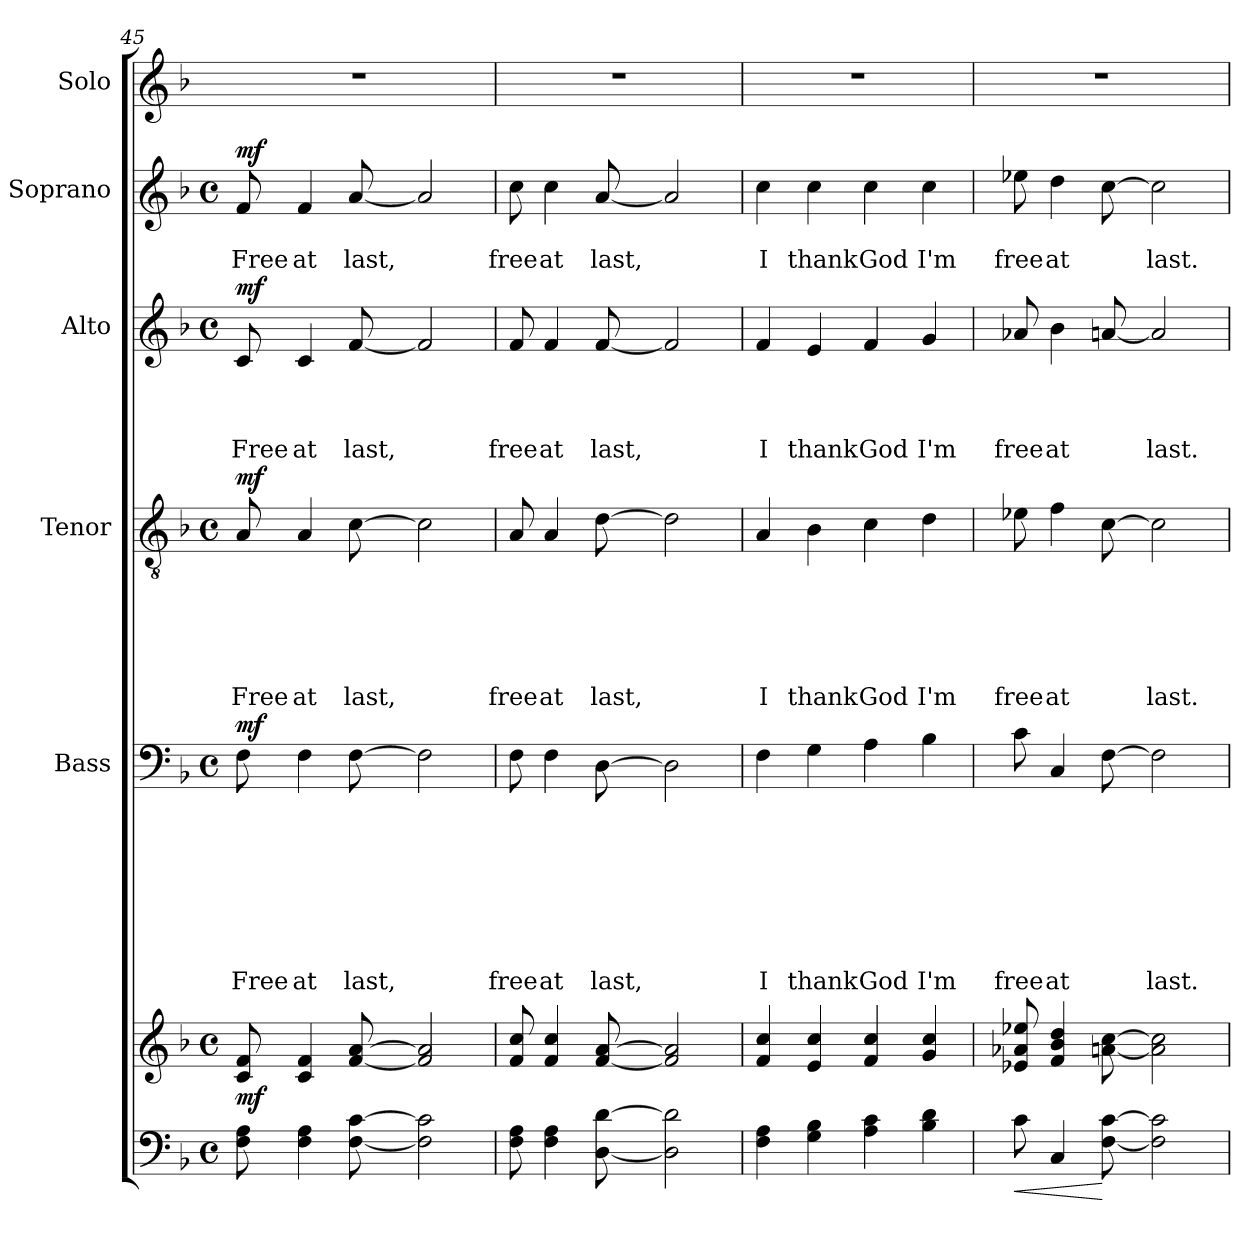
**kern	**dynam	**kern	**dynam	**kern	**text	**text	**text	**text	**text	**text	**text	**text	**dynam	**kern	**text	**text	**text	**text	**text	**text	**dynam	**kern	**text	**text	**text	**text	**dynam	**kern	**text	**text	**dynam	**kern
*part7	*part7	*part6	*part6	*part5	*part5	*part5	*part5	*part5	*part5	*part5	*part5	*part5	*part5	*part4	*part4	*part4	*part4	*part4	*part4	*part4	*part4	*part3	*part3	*part3	*part3	*part3	*part3	*part2	*part2	*part2	*part2	*part1
*staff7	*staff7	*staff6	*staff6	*staff5	*staff5	*staff5	*staff5	*staff5	*staff5	*staff5	*staff5	*staff5	*staff5	*staff4	*staff4	*staff4	*staff4	*staff4	*staff4	*staff4	*staff4	*staff3	*staff3	*staff3	*staff3	*staff3	*staff3	*staff2	*staff2	*staff2	*staff2	*staff1
*	*	*	*	*I"Bass	*	*	*	*	*	*	*	*	*	*I"Tenor	*	*	*	*	*	*	*	*I"Alto	*	*	*	*	*	*I"Soprano	*	*	*	*I"Solo
*	*	*	*	*I'B	*	*	*	*	*	*	*	*	*	*I'T	*	*	*	*	*	*	*	*I'A	*	*	*	*	*	*I'S	*	*	*	*I'Solo
!!LO:PB:g=z
*clefF4	*	*clefG2	*	*clefF4	*	*	*	*	*	*	*	*	*	*clefGv2	*	*	*	*	*	*	*	*clefG2	*	*	*	*	*	*clefG2	*	*	*	*clefG2
*k[b-]	*	*k[b-]	*	*k[b-]	*	*	*	*	*	*	*	*	*	*k[b-]	*	*	*	*	*	*	*	*k[b-]	*	*	*	*	*	*k[b-]	*	*	*	*k[b-]
*F:	*	*F:	*	*F:	*	*	*	*	*	*	*	*	*	*F:	*	*	*	*	*	*	*	*F:	*	*	*	*	*	*F:	*	*	*	*F:
*M4/4	*	*M4/4	*	*M4/4	*	*	*	*	*	*	*	*	*	*M4/4	*	*	*	*	*	*	*	*M4/4	*	*	*	*	*	*M4/4	*	*	*	*
*met(c)	*	*met(c)	*	*met(c)	*	*	*	*	*	*	*	*	*	*met(c)	*	*	*	*	*	*	*	*met(c)	*	*	*	*	*	*met(c)	*	*	*	*
=45	=45	=45	=45	=45	=45	=45	=45	=45	=45	=45	=45	=45	=45	=45	=45	=45	=45	=45	=45	=45	=45	=45	=45	=45	=45	=45	=45	=45	=45	=45	=45	=45
!	!	!	!LO:DY:b	!	!	!	!	!	!	!	!	!LO:LY:b	!LO:DY:a	!	!	!	!	!	!	!LO:LY:b	!LO:DY:a	!	!	!	!	!LO:LY:b	!LO:DY:a	!	!	!LO:LY:b	!LO:DY:a	!
8F\ 8A\	.	8c/ 8f/	mf	8F\	.	.	.	.	.	.	.	Free	mf	8A/	.	.	.	.	.	Free	mf	8c/	.	.	.	Free	mf	8f/	.	Free	mf	1r
!	!	!	!	!	!	!	!	!	!	!	!	!LO:LY:b	!	!	!	!	!	!	!	!LO:LY:b	!	!	!	!	!	!LO:LY:b	!	!	!	!LO:LY:b	!	!
4F\ 4A\	.	4c/ 4f/	.	4F\	.	.	.	.	.	.	.	at	.	4A/	.	.	.	.	.	at	.	4c/	.	.	.	at	.	4f/	.	at	.	.
!	!	!	!	!	!	!	!	!	!	!	!	!LO:LY:b	!	!	!	!	!	!	!	!LO:LY:b	!	!	!	!	!	!LO:LY:b	!	!	!	!LO:LY:b	!	!
[<8F\ [>8c\	.	[<8f/ [>8a/	.	[>8F\	.	.	.	.	.	.	.	last,	.	[>8c\	.	.	.	.	.	last,	.	[<8f/	.	.	.	last,	.	[<8a/	.	last,	.	.
2F\] 2c\]	.	2f/] 2a/]	.	2F\]	.	.	.	.	.	.	.	.	.	2c\]	.	.	.	.	.	.	.	2f/]	.	.	.	.	.	2a/]	.	.	.	.
=46	=46	=46	=46	=46	=46	=46	=46	=46	=46	=46	=46	=46	=46	=46	=46	=46	=46	=46	=46	=46	=46	=46	=46	=46	=46	=46	=46	=46	=46	=46	=46	=46
!	!	!	!	!	!	!	!	!	!	!	!	!LO:LY:b	!	!	!	!	!	!	!	!LO:LY:b	!	!	!	!	!	!LO:LY:b	!	!	!	!LO:LY:b	!	!
8F\ 8A\	.	8f/ 8cc/	.	8F\	.	.	.	.	.	.	.	free	.	8A/	.	.	.	.	.	free	.	8f/	.	.	.	free	.	8cc\	.	free	.	1r
!	!	!	!	!	!	!	!	!	!	!	!	!LO:LY:b	!	!	!	!	!	!	!	!LO:LY:b	!	!	!	!	!	!LO:LY:b	!	!	!	!LO:LY:b	!	!
4F\ 4A\	.	4f/ 4cc/	.	4F\	.	.	.	.	.	.	.	at	.	4A/	.	.	.	.	.	at	.	4f/	.	.	.	at	.	4cc\	.	at	.	.
!	!	!	!	!	!	!	!	!	!	!	!	!LO:LY:b	!	!	!	!	!	!	!	!LO:LY:b	!	!	!	!	!	!LO:LY:b	!	!	!	!LO:LY:b	!	!
[<8D\ [>8d\	.	[<8f/ [>8a/	.	[>8D\	.	.	.	.	.	.	.	last,	.	[>8d\	.	.	.	.	.	last,	.	[<8f/	.	.	.	last,	.	[<8a/	.	last,	.	.
2D\] 2d\]	.	2f/] 2a/]	.	2D\]	.	.	.	.	.	.	.	.	.	2d\]	.	.	.	.	.	.	.	2f/]	.	.	.	.	.	2a/]	.	.	.	.
=47	=47	=47	=47	=47	=47	=47	=47	=47	=47	=47	=47	=47	=47	=47	=47	=47	=47	=47	=47	=47	=47	=47	=47	=47	=47	=47	=47	=47	=47	=47	=47	=47
!	!	!	!	!	!	!	!	!	!	!	!	!LO:LY:b	!	!	!	!	!	!	!	!LO:LY:b	!	!	!	!	!	!LO:LY:b	!	!	!	!LO:LY:b	!	!
4F\ 4A\	.	4f/ 4cc/	.	4F\	.	.	.	.	.	.	.	I	.	4A/	.	.	.	.	.	I	.	4f/	.	.	.	I	.	4cc\	.	I	.	1r
!	!	!	!	!	!	!	!	!	!	!	!	!LO:LY:b	!	!	!	!	!	!	!	!LO:LY:b	!	!	!	!	!	!LO:LY:b	!	!	!	!LO:LY:b	!	!
4G\ 4B-\	.	4e/ 4cc/	.	4G\	.	.	.	.	.	.	.	thank	.	4B-\	.	.	.	.	.	thank	.	4e/	.	.	.	thank	.	4cc\	.	thank	.	.
!	!	!	!	!	!	!	!	!	!	!	!	!LO:LY:b	!	!	!	!	!	!	!	!LO:LY:b	!	!	!	!	!	!LO:LY:b	!	!	!	!LO:LY:b	!	!
4A\ 4c\	.	4f/ 4cc/	.	4A\	.	.	.	.	.	.	.	God	.	4c\	.	.	.	.	.	God	.	4f/	.	.	.	God	.	4cc\	.	God	.	.
!	!	!	!	!	!	!	!	!	!	!	!	!LO:LY:b	!	!	!	!	!	!	!	!LO:LY:b	!	!	!	!	!	!LO:LY:b	!	!	!	!LO:LY:b	!	!
4B-\ 4d\	.	4g/ 4cc/	.	4B-\	.	.	.	.	.	.	.	I'm	.	4d\	.	.	.	.	.	I'm	.	4g/	.	.	.	I'm	.	4cc\	.	I'm	.	.
=48	=48	=48	=48	=48	=48	=48	=48	=48	=48	=48	=48	=48	=48	=48	=48	=48	=48	=48	=48	=48	=48	=48	=48	=48	=48	=48	=48	=48	=48	=48	=48	=48
!	!LO:HP:b	!	!	!	!	!	!	!	!	!	!	!LO:LY:b	!	!	!	!	!	!	!	!LO:LY:b	!	!	!	!	!	!LO:LY:b	!	!	!	!LO:LY:b	!	!
8c\	<	8e-X/ 8a-X/ 8ee-X/	.	8c\	.	.	.	.	.	.	.	free	.	8e-X\	.	.	.	.	.	free	.	8a-X/	.	.	.	free	.	8ee-X\	.	free	.	1r
!	!	!	!	!	!	!	!	!	!	!	!	!LO:LY:b	!	!	!	!	!	!	!	!LO:LY:b	!	!	!	!	!	!LO:LY:b	!	!	!	!LO:LY:b	!	!
4C/	.	4f/ 4b-/ 4dd/	.	4C/	.	.	.	.	.	.	.	at	.	4f\	.	.	.	.	.	at	.	4b-\	.	.	.	at	.	4dd\	.	at	.	.
[<8F\ [>8c\	[	[<8an\ [>8cc\	.	[>8F\	.	.	.	.	.	.	.	.	.	[>8c\	.	.	.	.	.	.	.	[<8an/	.	.	.	.	.	[>8cc\	.	.	.	.
!	!	!	!	!	!	!	!	!	!	!	!	!LO:LY:b	!	!	!	!	!	!	!	!LO:LY:b	!	!	!	!	!	!LO:LY:b	!	!	!	!LO:LY:b	!	!
2F\] 2c\]	.	2a\] 2cc\]	.	2F\]	.	.	.	.	.	.	.	last.	.	2c\]	.	.	.	.	.	last.	.	2a/]	.	.	.	last.	.	2cc\]	.	last.	.	.
=	=	=	=	=	=	=	=	=	=	=	=	=	=	=	=	=	=	=	=	=	=	=	=	=	=	=	=	=	=	=	=	=
*-	*-	*-	*-	*-	*-	*-	*-	*-	*-	*-	*-	*-	*-	*-	*-	*-	*-	*-	*-	*-	*-	*-	*-	*-	*-	*-	*-	*-	*-	*-	*-	*-
